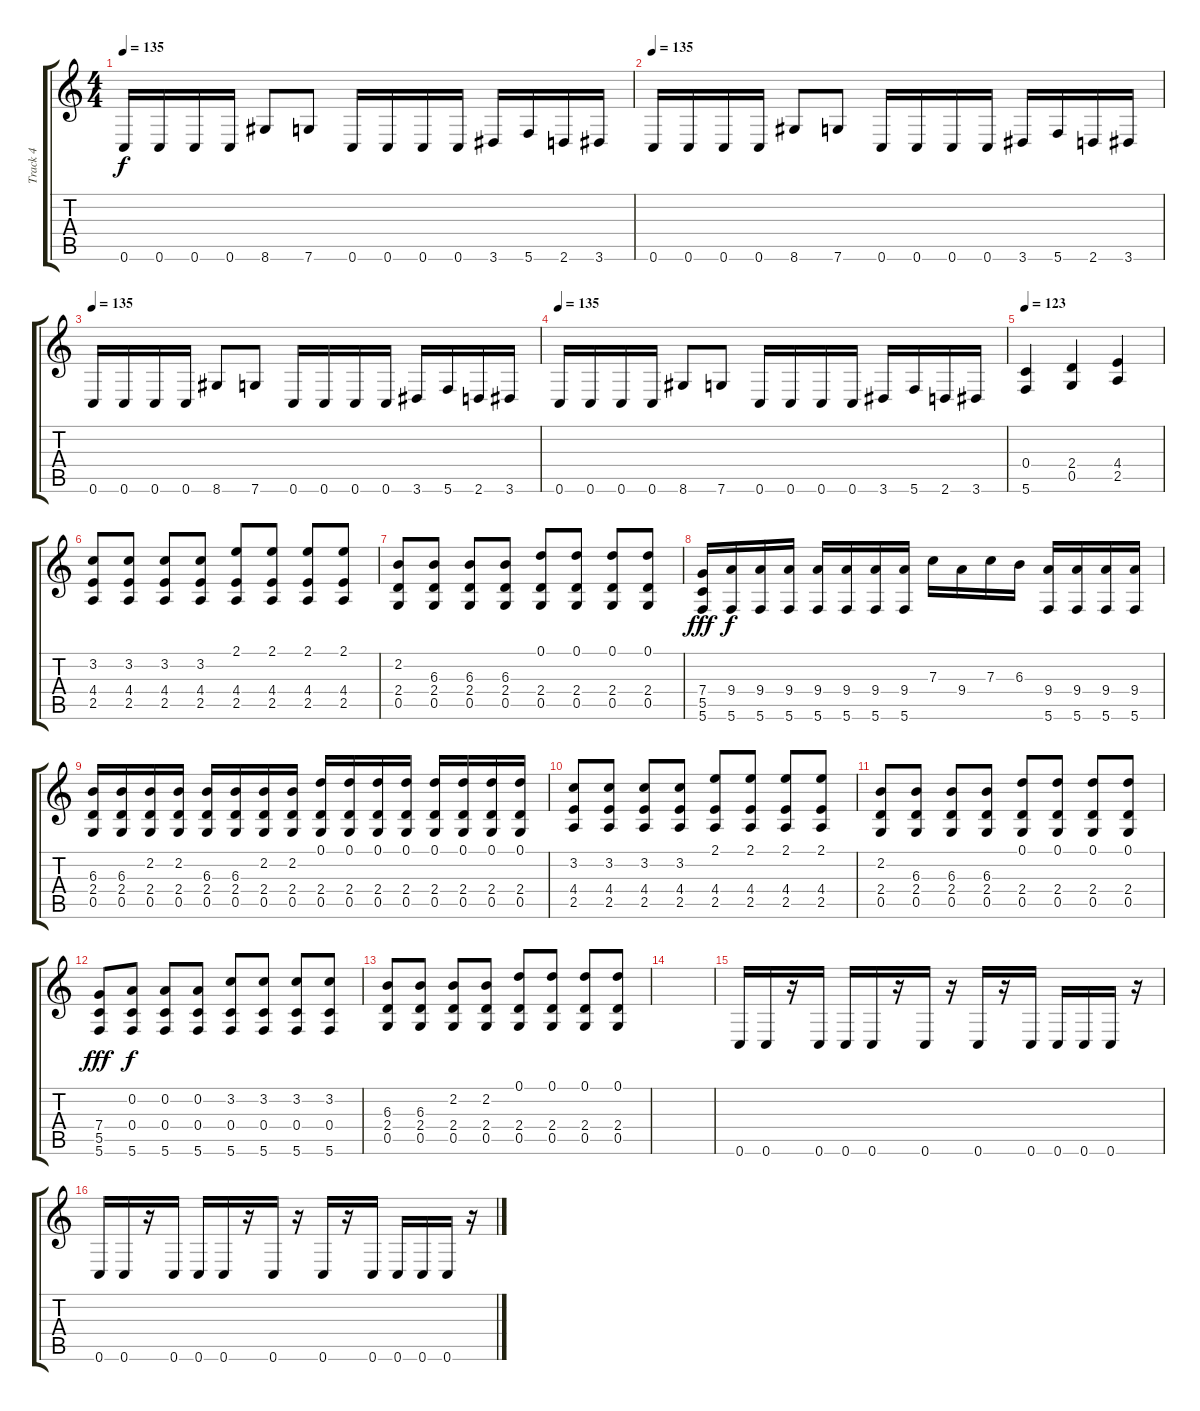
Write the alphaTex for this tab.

\track ("Track 4" "Track 4") {instrument overdrivenguitar}
\staff {score tabs}
\tuning (D4 A3 F3 C3 G2 C2) {hide}
\ts (4 4)
\tempo 135
\clef g2
\ks c
0.6.16{dy f} 0.6.16 0.6.16 0.6.16 8.6.8 7.6.8 0.6.16 0.6.16 0.6.16 0.6.16 3.6.16 5.6.16 2.6.16 3.6.16 |
\tempo 135
0.6.16 0.6.16 0.6.16 0.6.16 8.6.8 7.6.8 0.6.16 0.6.16 0.6.16 0.6.16 3.6.16 5.6.16 2.6.16 3.6.16 |
\tempo 135
0.6.16 0.6.16 0.6.16 0.6.16 8.6.8 7.6.8 0.6.16 0.6.16 0.6.16 0.6.16 3.6.16 5.6.16 2.6.16 3.6.16 |
\tempo 135
0.6.16 0.6.16 0.6.16 0.6.16 8.6.8 7.6.8 0.6.16 0.6.16 0.6.16 0.6.16 3.6.16 5.6.16 2.6.16 3.6.16 |
\tempo 123
(0.4 5.6).4 (2.4 0.5).4 (4.4 2.5).4 |
(3.2 4.4 2.5).8 (3.2 4.4 2.5).8 (3.2 4.4 2.5).8 (3.2 4.4 2.5).8 (2.1 4.4 2.5).8 (2.1 4.4 2.5).8 (2.1 4.4 2.5).8 (2.1 4.4 2.5).8 |
(2.2 2.4 0.5).8 (6.3 2.4 0.5).8 (6.3 2.4 0.5).8 (6.3 2.4 0.5).8 (0.1 2.4 0.5).8 (0.1 2.4 0.5).8 (0.1 2.4 0.5).8 (0.1 2.4 0.5).8 |
(7.4 5.5 5.6).16{dy fff} (9.4 5.6).16{dy f} (9.4 5.6).16 (9.4 5.6).16 (9.4 5.6).16 (9.4 5.6).16 (9.4 5.6).16 (9.4 5.6).16 7.3.16 9.4.16 7.3.16 6.3.16 (9.4 5.6).16 (9.4 5.6).16 (9.4 5.6).16 (9.4 5.6).16 |
(6.3 2.4 0.5).16 (6.3 2.4 0.5).16 (2.2 2.4 0.5).16 (2.2 2.4 0.5).16 (6.3 2.4 0.5).16 (6.3 2.4 0.5).16 (2.2 2.4 0.5).16 (2.2 2.4 0.5).16 (0.1 2.4 0.5).16 (0.1 2.4 0.5).16 (0.1 2.4 0.5).16 (0.1 2.4 0.5).16 (0.1 2.4 0.5).16 (0.1 2.4 0.5).16 (0.1 2.4 0.5).16 (0.1 2.4 0.5).16 |
(3.2 4.4 2.5).8 (3.2 4.4 2.5).8 (3.2 4.4 2.5).8 (3.2 4.4 2.5).8 (2.1 4.4 2.5).8 (2.1 4.4 2.5).8 (2.1 4.4 2.5).8 (2.1 4.4 2.5).8 |
(2.2 2.4 0.5).8 (6.3 2.4 0.5).8 (6.3 2.4 0.5).8 (6.3 2.4 0.5).8 (0.1 2.4 0.5).8 (0.1 2.4 0.5).8 (0.1 2.4 0.5).8 (0.1 2.4 0.5).8 |
(7.4 5.5 5.6).8{dy fff} (0.2 0.4 5.6).8{dy f} (0.2 0.4 5.6).8 (0.2 0.4 5.6).8 (3.2 0.4 5.6).8 (3.2 0.4 5.6).8 (3.2 0.4 5.6).8 (3.2 0.4 5.6).8 |
(6.3 2.4 0.5).8 (6.3 2.4 0.5).8 (2.2 2.4 0.5).8 (2.2 2.4 0.5).8 (0.1 2.4 0.5).8 (0.1 2.4 0.5).8 (0.1 2.4 0.5).8 (0.1 2.4 0.5).8 |
|
0.6.16 0.6.16 r.16 0.6.16 0.6.16 0.6.16 r.16 0.6.16 r.16 0.6.16 r.16 0.6.16 0.6.16 0.6.16 0.6.16 r.16 |
0.6.16 0.6.16 r.16 0.6.16 0.6.16 0.6.16 r.16 0.6.16 r.16 0.6.16 r.16 0.6.16 0.6.16 0.6.16 0.6.16 r.16
